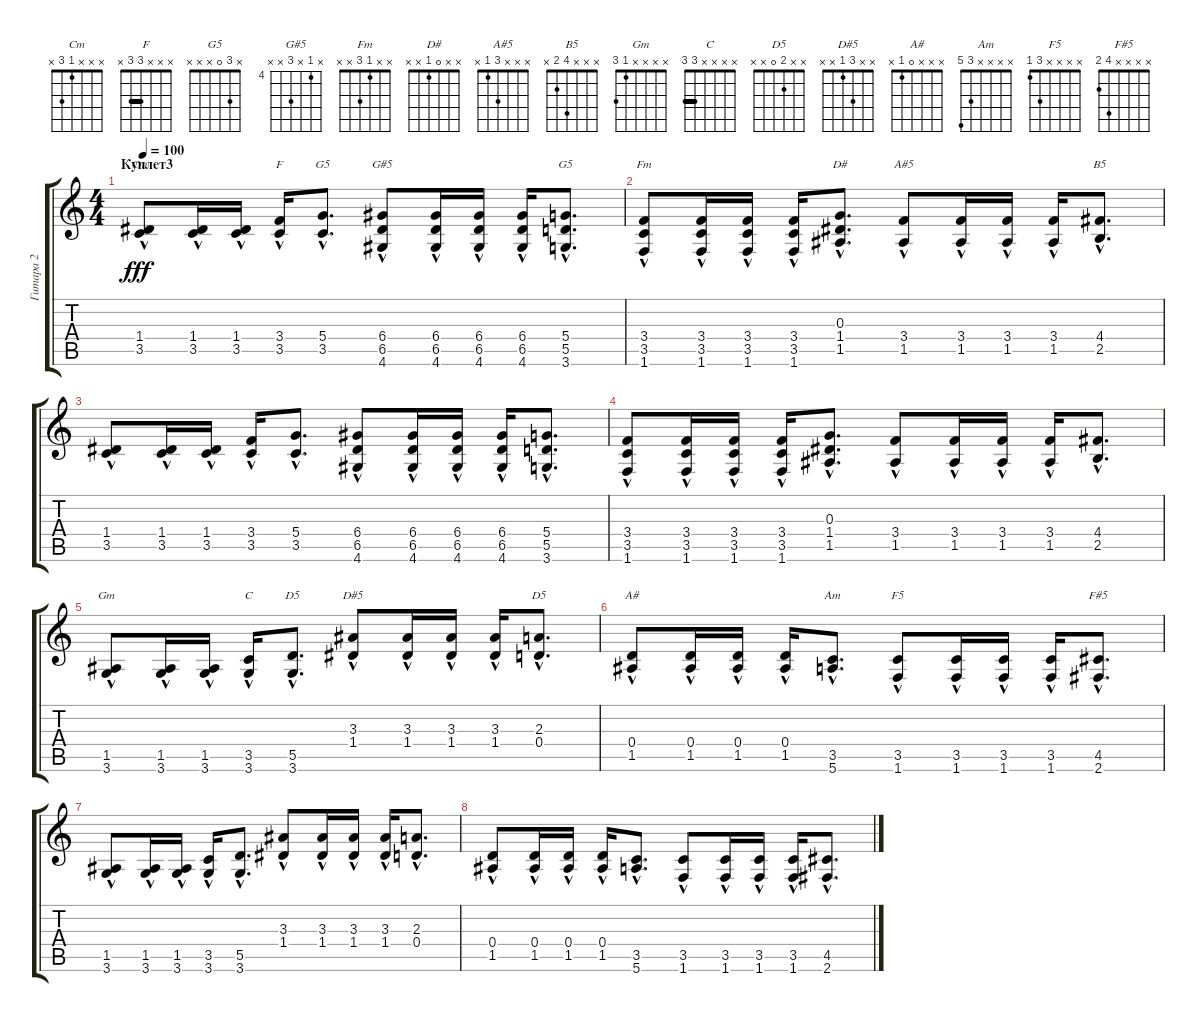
\track ("Гитара 2" "Гитара 2") {instrument distortionguitar}
\staff {score tabs}
\tuning (E4 B3 G3 D3 A2 E2) {hide}
\chord ("Cm" x x x 1 3 x)
\chord ("F" x x x 3 3 x) {barre 3}
\chord ("G5" x x x 5 5 3) {barre 5}
\chord ("G#5" x 4 x 6 x x) {firstfret 4}
\chord ("G5" x 3 0 x x x)
\chord ("Fm" x x 1 3 x x)
\chord ("D#" x x 0 1 x x)
\chord ("A#5" x x x 3 1 x)
\chord ("B5" x x x 4 2 x)
\chord ("Gm" x x x x 1 3)
\chord ("C" x x x x 3 3) {barre 3}
\chord ("D5" x 3 2 0 x x)
\chord ("D#5" x x 3 1 x x)
\chord ("D5" x x 2 0 x x)
\chord ("A#" x x x 0 1 x)
\chord ("Am" x x x x 3 5)
\chord ("F5" x x x x 3 1)
\chord ("F#5" x x x x 4 2)
\ts (4 4)
\section ("" "Куплет3")
\tempo 100
\clef g2
\ks c
(1.4{hac} 3.5{hac}).8{ch "Cm" dy fff} (1.4{hac} 3.5{hac}).16 (1.4{hac} 3.5{hac}).16 (3.4{hac} 3.5{hac}).16{ch "F"} (5.4{hac} 3.5{hac}).8{d ch "G5"} (6.4{hac} 6.5 4.6).8{ch "G#5"} (6.4{hac} 6.5 4.6).16 (6.4{hac} 6.5 4.6).16 (6.4{hac} 6.5 4.6).16 (5.4{hac} 5.5 3.6).8{d ch "G5"} |
(3.4{hac} 3.5{hac} 1.6{hac}).8{ch "Fm"} (3.4{hac} 3.5{hac} 1.6{hac}).16 (3.4{hac} 3.5{hac} 1.6{hac}).16 (3.4{hac} 3.5{hac} 1.6{hac}).16 (0.3{hac} 1.4{hac} 1.5{hac}).8{d ch "D#"} (3.4{hac} 1.5{hac}).8{ch "A#5"} (3.4{hac} 1.5{hac}).16 (3.4{hac} 1.5{hac}).16 (3.4{hac} 1.5{hac}).16 (4.4{hac} 2.5{hac}).8{d ch "B5"} |
(1.4{hac} 3.5{hac}).8 (1.4{hac} 3.5{hac}).16 (1.4{hac} 3.5{hac}).16 (3.4{hac} 3.5{hac}).16 (5.4{hac} 3.5{hac}).8{d} (6.4{hac} 6.5 4.6).8 (6.4{hac} 6.5 4.6).16 (6.4{hac} 6.5 4.6).16 (6.4{hac} 6.5 4.6).16 (5.4{hac} 5.5 3.6).8{d} |
(3.4{hac} 3.5{hac} 1.6{hac}).8 (3.4{hac} 3.5{hac} 1.6{hac}).16 (3.4{hac} 3.5{hac} 1.6{hac}).16 (3.4{hac} 3.5{hac} 1.6{hac}).16 (0.3{hac} 1.4{hac} 1.5{hac}).8{d} (3.4{hac} 1.5{hac}).8 (3.4{hac} 1.5{hac}).16 (3.4{hac} 1.5{hac}).16 (3.4{hac} 1.5{hac}).16 (4.4{hac} 2.5{hac}).8{d} |
(1.5{hac} 3.6{hac}).8{ch "Gm"} (1.5{hac} 3.6{hac}).16 (1.5{hac} 3.6{hac}).16 (3.5{hac} 3.6{hac}).16{ch "C"} (5.5 3.6{hac}).8{d ch "D5"} (3.3{hac} 1.4{hac}).8{ch "D#5"} (3.3{hac} 1.4{hac}).16 (3.3{hac} 1.4{hac}).16 (3.3{hac} 1.4{hac}).16 (2.3{hac} 0.4{hac}).8{d ch "D5"} |
(0.4{hac} 1.5{hac}).8{ch "A#"} (0.4{hac} 1.5{hac}).16 (0.4{hac} 1.5{hac}).16 (0.4{hac} 1.5{hac}).16 (3.5{hac} 5.6{hac}).8{d ch "Am"} (3.5{hac} 1.6{hac}).8{ch "F5"} (3.5{hac} 1.6{hac}).16 (3.5{hac} 1.6{hac}).16 (3.5{hac} 1.6{hac}).16 (4.5{hac} 2.6{hac}).8{d ch "F#5"} |
(1.5{hac} 3.6{hac}).8 (1.5{hac} 3.6{hac}).16 (1.5{hac} 3.6{hac}).16 (3.5{hac} 3.6{hac}).16 (5.5 3.6{hac}).8{d} (3.3{hac} 1.4{hac}).8 (3.3{hac} 1.4{hac}).16 (3.3{hac} 1.4{hac}).16 (3.3{hac} 1.4{hac}).16 (2.3{hac} 0.4{hac}).8{d} |
(0.4{hac} 1.5{hac}).8 (0.4{hac} 1.5{hac}).16 (0.4{hac} 1.5{hac}).16 (0.4{hac} 1.5{hac}).16 (3.5{hac} 5.6{hac}).8{d} (3.5{hac} 1.6{hac}).8 (3.5{hac} 1.6{hac}).16 (3.5{hac} 1.6{hac}).16 (3.5{hac} 1.6{hac}).16 (4.5{hac} 2.6{hac}).8{d}
